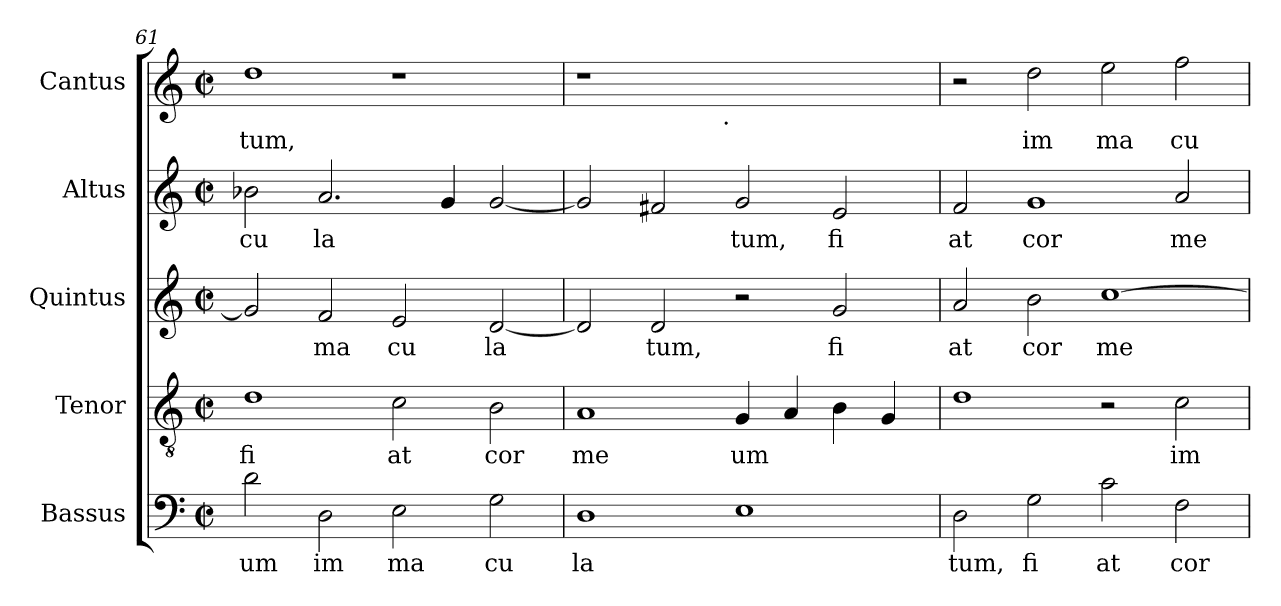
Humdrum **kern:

**kern	**text	**kern	**text	**kern	**text	**kern	**text	**kern	**text
*part5	*part5	*part4	*part4	*part3	*part3	*part2	*part2	*part1	*part1
*staff5	*staff5	*staff4	*staff4	*staff3	*staff3	*staff2	*staff2	*staff1	*staff1
*I"Bassus	*	*I"Tenor	*	*I"Quintus	*	*I"Altus	*	*I"Cantus	*
!!LO:LB:g=z
*clefF4	*	*clefGv2	*	*clefG2	*	*clefG2	*	*clefG2	*
*k[]	*	*k[]	*	*k[]	*	*k[]	*	*k[]	*
*C:	*	*C:	*	*C:	*	*C:	*	*C:	*
*M2/2	*	*M2/2	*	*M2/2	*	*M2/2	*	*M2/2	*
*met(c|)	*	*met(c|)	*	*met(c|)	*	*met(c|)	*	*met(c|)	*
=61	=61	=61	=61	=61	=61	=61	=61	=61	=61
!	!LO:LY:b:cj	!	!LO:LY:b:cj	!	!LO:LY:b:cj	!	!LO:LY:b:cj	!	!LO:LY:b:cj
2d\	-um	1d	fi	2g/]	--	2b-X\	cu	1dd	tum,
!	!LO:LY:b:cj	!	!	!	!LO:LY:b:cj	!	!LO:LY:b:cj	!	!
2D\	im	.	.	2f/	-ma	2.a/	la	.	.
!	!LO:LY:b:cj	!	!LO:LY:b:cj	!	!LO:LY:b:cj	!	!	!	!
2E\	ma	2c\	at	2e/	cu	.	.	1r	.
!	!	!	!	!	!	!	!LO:LY:b:cj	!	!
.	.	.	.	.	.	4g/	.	.	.
!	!LO:LY:b:cj	!	!LO:LY:b:cj	!	!LO:LY:b:cj	!	!LO:LY:b:cj	!	!
2G\	cu	2B\	cor	[<2d/	la	[<2g/	.	.	.
=62	=62	=62	=62	=62	=62	=62	=62	=62	=62
!	!LO:LY:b:cj	!	!LO:LY:b:cj	!	!LO:LY:b:cj	!	!LO:LY:b:cj	!	!
*	*	*	*	*	*	*	*	*^	*
1D	la	1A	me	2d/]	.	2g/]	.	1r	2ryy	.
!	!	!	!	!	!LO:LY:b:cj	!	!LO:LY:b:cj	!	!	!
.	.	.	.	2d/	tum,	2f#/	.	.	4...ryy	.
!	!	!	!	!	!	!	!	!	!LO:TX:b:t=.	!
.	.	.	.	.	.	.	.	.	1ryy	.
!	!LO:LY:b:cj	!	!LO:LY:b:cj	!	!	!	!LO:LY:b:cj	!	!	!
1E	.	4G/	um	2r	.	2g/	tum,	1ryy	.	.
!	!	!	!LO:LY:b:cj	!	!	!	!	!	!	!
.	.	4A/	.	.	.	.	.	.	.	.
!	!	!	!LO:LY:b:cj	!	!LO:LY:b:cj	!	!LO:LY:b:cj	!	!	!
.	.	4B\	.	2g/	fi	2e/	fi	.	.	.
!	!	!	!LO:LY:b:cj	!	!	!	!	!	!	!
.	.	4G/	.	.	.	.	.	.	.	.
.	.	.	.	.	.	.	.	.	32ryy	.
=63	=63	=63	=63	=63	=63	=63	=63	=63	=63	=63
!	!LO:LY:b:cj	!	!LO:LY:b:cj	!	!LO:LY:b:cj	!	!LO:LY:b:cj	!	!	!
*	*	*	*	*	*	*	*	*v	*v	*
2D\	tum,	1d	.	2a/	at	2f/	at	2r	.
!	!LO:LY:b:cj	!	!	!	!LO:LY:b:cj	!	!LO:LY:b:cj	!	!LO:LY:b:cj
2G\	fi	.	.	2b\	cor	1g	cor	2dd\	im
!	!LO:LY:b:cj	!	!	!	!LO:LY:b:cj	!	!	!	!LO:LY:b:cj
2c\	at	2r	.	[>1cc	me	.	.	2ee\	ma
!	!LO:LY:b:cj	!	!LO:LY:b:cj	!	!	!	!LO:LY:b:cj	!	!LO:LY:b:cj
2F\	cor	2c\	im	.	.	2a/	me	2ff\	cu
=	=	=	=	=	=	=	=	=	=
*-	*-	*-	*-	*-	*-	*-	*-	*-	*-
